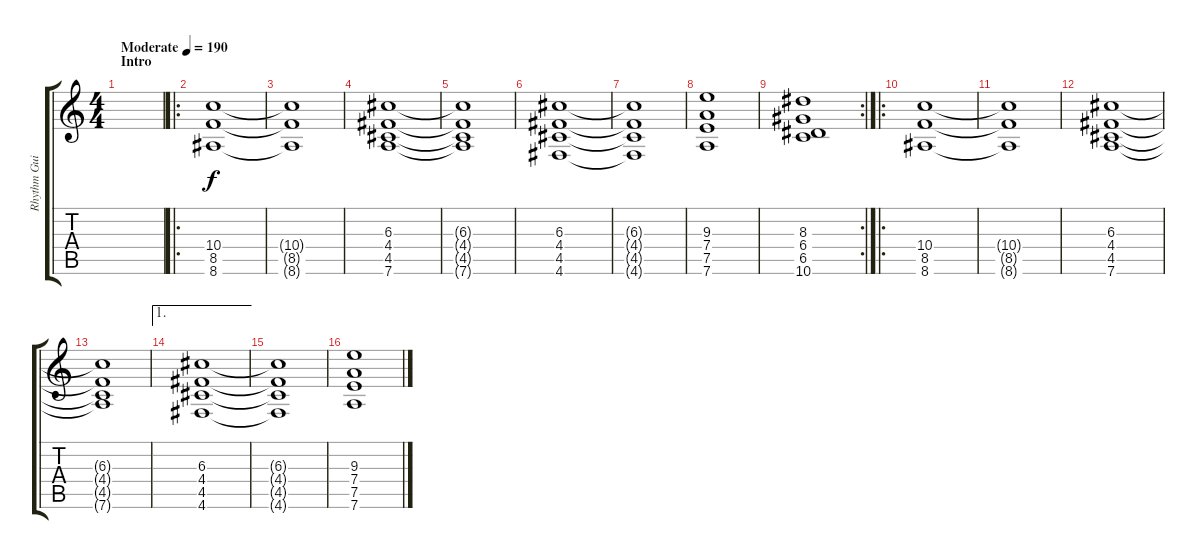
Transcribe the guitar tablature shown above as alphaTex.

\track ("Rhythm Guitar" "Rhythm Gui") {instrument distortionguitar}
\staff {score tabs}
\tuning (E4 B3 G3 D3 A2 D2) {hide}
\ts (4 4)
\section ("" "Intro")
\tempo (190 "Moderate")
\clef g2
\ks c
|
\ro
(10.4 8.5 8.6).1 |
(10.4{t} 8.5{t} 8.6{t}).1 |
(6.3 4.4 4.5 7.6).1 |
(6.3{t} 4.4{t} 4.5{t} 7.6{t}).1 |
(6.3 4.4 4.5 4.6).1 |
(6.3{t} 4.4{t} 4.5{t} 4.6{t}).1 |
(9.3 7.4 7.5 7.6).1 |
\rc 2
(8.3 6.4 6.5 10.6).1 |
\ro
(10.4 8.5 8.6).1 |
(10.4{t} 8.5{t} 8.6{t}).1 |
(6.3 4.4 4.5 7.6).1 |
(6.3{t} 4.4{t} 4.5{t} 7.6{t}).1 |
\ae 1
(6.3 4.4 4.5 4.6).1 |
(6.3{t} 4.4{t} 4.5{t} 4.6{t}).1 |
(9.3 7.4 7.5 7.6).1
